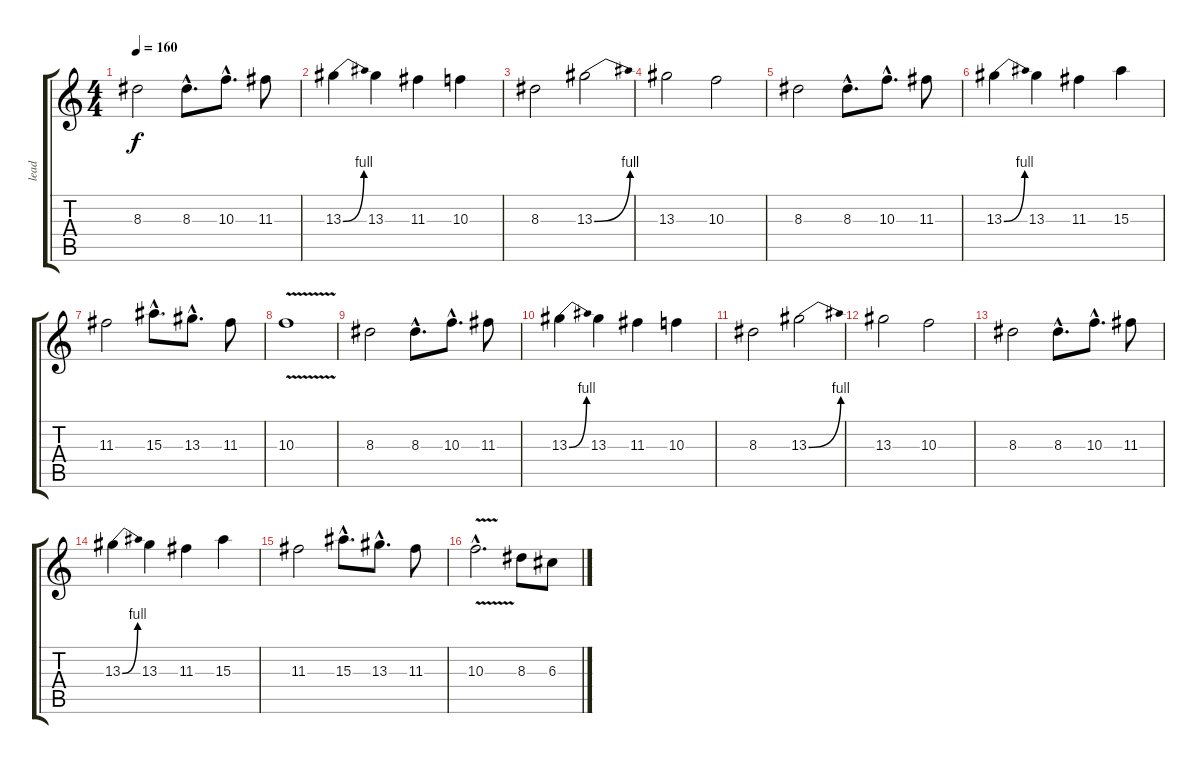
\track ("lead" "lead") {instrument distortionguitar}
\staff {score tabs}
\tuning (E4 B3 G3 D3 A2 E2) {hide}
\ts (4 4)
\tempo 160
\clef g2
\ks c
8.3.2{dy f instrument distortionguitar} 8.3{hac}.8{d} 10.3{hac}.8{d} 11.3.8 |
13.3{be (bend 0 0 60 4)}.4 13.3.4 11.3.4 10.3.4 |
8.3.2 13.3{be (bend 0 0 60 4)}.2 |
13.3.2 10.3.2 |
8.3.2 8.3{hac}.8{d} 10.3{hac}.8{d} 11.3.8 |
13.3{be (bend 0 0 60 4)}.4 13.3.4 11.3.4 15.3.4 |
11.3.2 15.3{hac}.8{d} 13.3{hac}.8{d} 11.3.8 |
10.3{v}.1 |
8.3.2 8.3{hac}.8{d} 10.3{hac}.8{d} 11.3.8 |
13.3{be (bend 0 0 60 4)}.4 13.3.4 11.3.4 10.3.4 |
8.3.2 13.3{be (bend 0 0 60 4)}.2 |
13.3.2 10.3.2 |
8.3.2 8.3{hac}.8{d} 10.3{hac}.8{d} 11.3.8 |
13.3{be (bend 0 0 60 4)}.4 13.3.4 11.3.4 15.3.4 |
11.3.2 15.3{hac}.8{d} 13.3{hac}.8{d} 11.3.8 |
10.3{v hac}.2{d} 8.3.8 6.3.8
